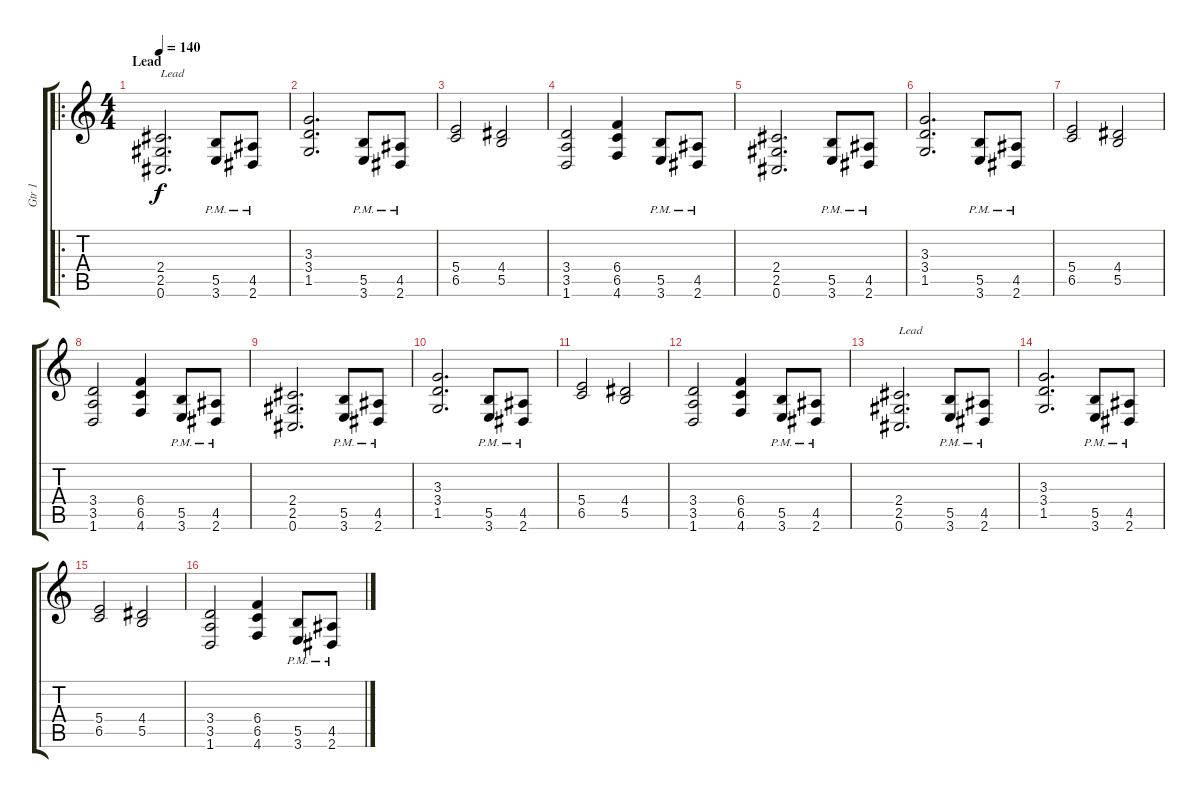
\track ("Gtr 1" "Gtr 1") {instrument distortionguitar}
\staff {score tabs}
\tuning (Db4 Ab3 E3 B2 Gb2 Db2) {hide}
\ro
\ts (4 4)
\section ("" "Lead")
\tempo 140
\clef g2
\ks c
(2.4 2.5 0.6).2{d txt "Lead" dy f} (5.5{pm} 3.6{pm}).8 (4.5{pm} 2.6{pm}).8 |
(3.3 3.4 1.5).2{d} (5.5{pm} 3.6{pm}).8 (4.5{pm} 2.6{pm}).8 |
(5.4 6.5).2 (4.4 5.5).2 |
(3.4 3.5 1.6).2 (6.4 6.5 4.6).4 (5.5{pm} 3.6{pm}).8 (4.5{pm} 2.6{pm}).8 |
(2.4 2.5 0.6).2{d} (5.5{pm} 3.6{pm}).8 (4.5{pm} 2.6{pm}).8 |
(3.3 3.4 1.5).2{d} (5.5{pm} 3.6{pm}).8 (4.5{pm} 2.6{pm}).8 |
(5.4 6.5).2 (4.4 5.5).2 |
(3.4 3.5 1.6).2 (6.4 6.5 4.6).4 (5.5{pm} 3.6{pm}).8 (4.5{pm} 2.6{pm}).8 |
(2.4 2.5 0.6).2{d} (5.5{pm} 3.6{pm}).8 (4.5{pm} 2.6{pm}).8 |
(3.3 3.4 1.5).2{d} (5.5{pm} 3.6{pm}).8 (4.5{pm} 2.6{pm}).8 |
(5.4 6.5).2 (4.4 5.5).2 |
(3.4 3.5 1.6).2 (6.4 6.5 4.6).4 (5.5{pm} 3.6{pm}).8 (4.5{pm} 2.6{pm}).8 |
(2.4 2.5 0.6).2{d txt "Lead"} (5.5{pm} 3.6{pm}).8 (4.5{pm} 2.6{pm}).8 |
(3.3 3.4 1.5).2{d} (5.5{pm} 3.6{pm}).8 (4.5{pm} 2.6{pm}).8 |
(5.4 6.5).2 (4.4 5.5).2 |
(3.4 3.5 1.6).2 (6.4 6.5 4.6).4 (5.5{pm} 3.6{pm}).8 (4.5{pm} 2.6{pm}).8
